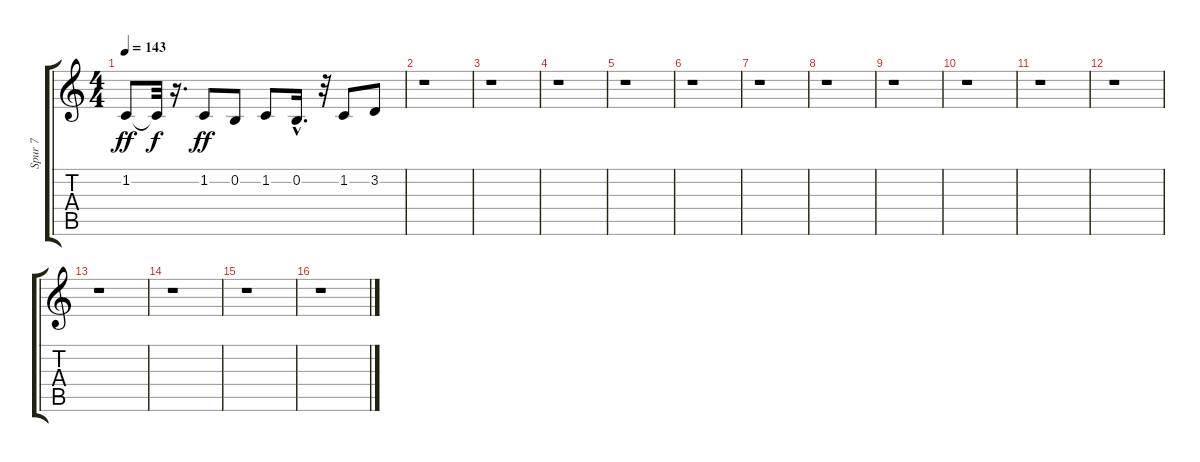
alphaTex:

\track ("Spur 7" "Spur 7") {instrument lead2sawtooth}
\staff {score tabs}
\tuning (E4 B3 G3 D3 A2 E2) {hide}
\ts (4 4)
\tempo 143
\clef g2
\ks c
1.2.8{dy ff} 1.2{t}.32{dy f} r.16{d} 1.2.8{dy ff} 0.2.8 1.2.8 0.2{hac}.16{d} r.32 1.2.8 3.2.8 |
r.1 |
r.1 |
r.1 |
r.1 |
r.1 |
r.1 |
r.1 |
r.1 |
r.1 |
r.1 |
r.1 |
r.1 |
r.1 |
r.1 |
r.1
